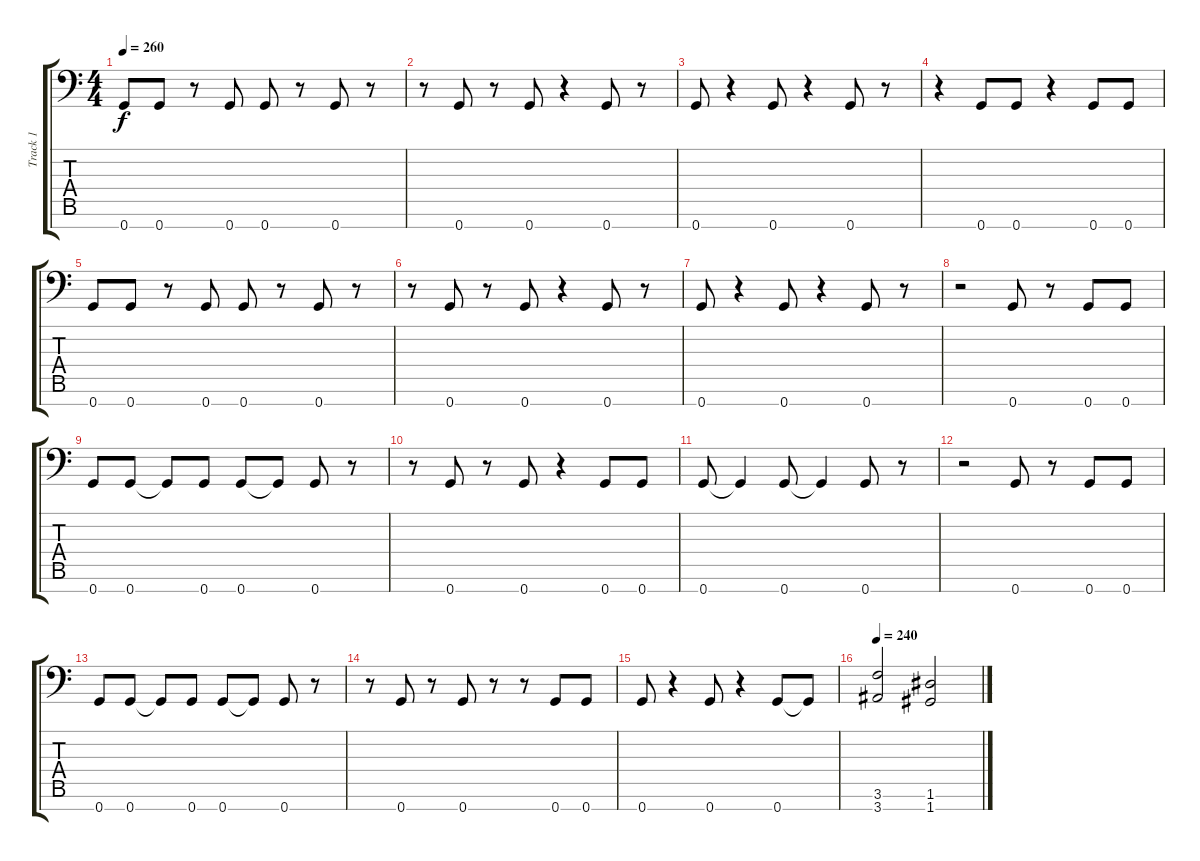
\track ("Track 1" "Track 1") {instrument acousticguitarsteel}
\staff {score tabs}
\tuning (D4 A3 E3 C3 G2 D2 G1) {hide}
\ts (4 4)
\tempo 260
\clef f4
\ks c
0.7.8{dy f} 0.7.8 r.8 0.7.8 0.7.8 r.8 0.7.8 r.8 |
r.8 0.7.8 r.8 0.7.8 r.4 0.7.8 r.8 |
0.7.8 r.4 0.7.8 r.4 0.7.8 r.8 |
r.4 0.7.8 0.7.8 r.4 0.7.8 0.7.8 |
0.7.8 0.7.8 r.8 0.7.8 0.7.8 r.8 0.7.8 r.8 |
r.8 0.7.8 r.8 0.7.8 r.4 0.7.8 r.8 |
0.7.8 r.4 0.7.8 r.4 0.7.8 r.8 |
r.2 0.7.8 r.8 0.7.8 0.7.8 |
0.7.8 0.7.8 0.7{t}.8 0.7.8 0.7.8 0.7{t}.8 0.7.8 r.8 |
r.8 0.7.8 r.8 0.7.8 r.4 0.7.8 0.7.8 |
0.7.8 0.7{t}.4 0.7.8 0.7{t}.4 0.7.8 r.8 |
r.2 0.7.8 r.8 0.7.8 0.7.8 |
0.7.8 0.7.8 0.7{t}.8 0.7.8 0.7.8 0.7{t}.8 0.7.8 r.8 |
r.8 0.7.8 r.8 0.7.8 r.8 r.8 0.7.8 0.7.8 |
0.7.8 r.4 0.7.8 r.4 0.7.8 0.7{t}.8 |
\tempo 240
(3.6 3.7).2 (1.6 1.7).2
